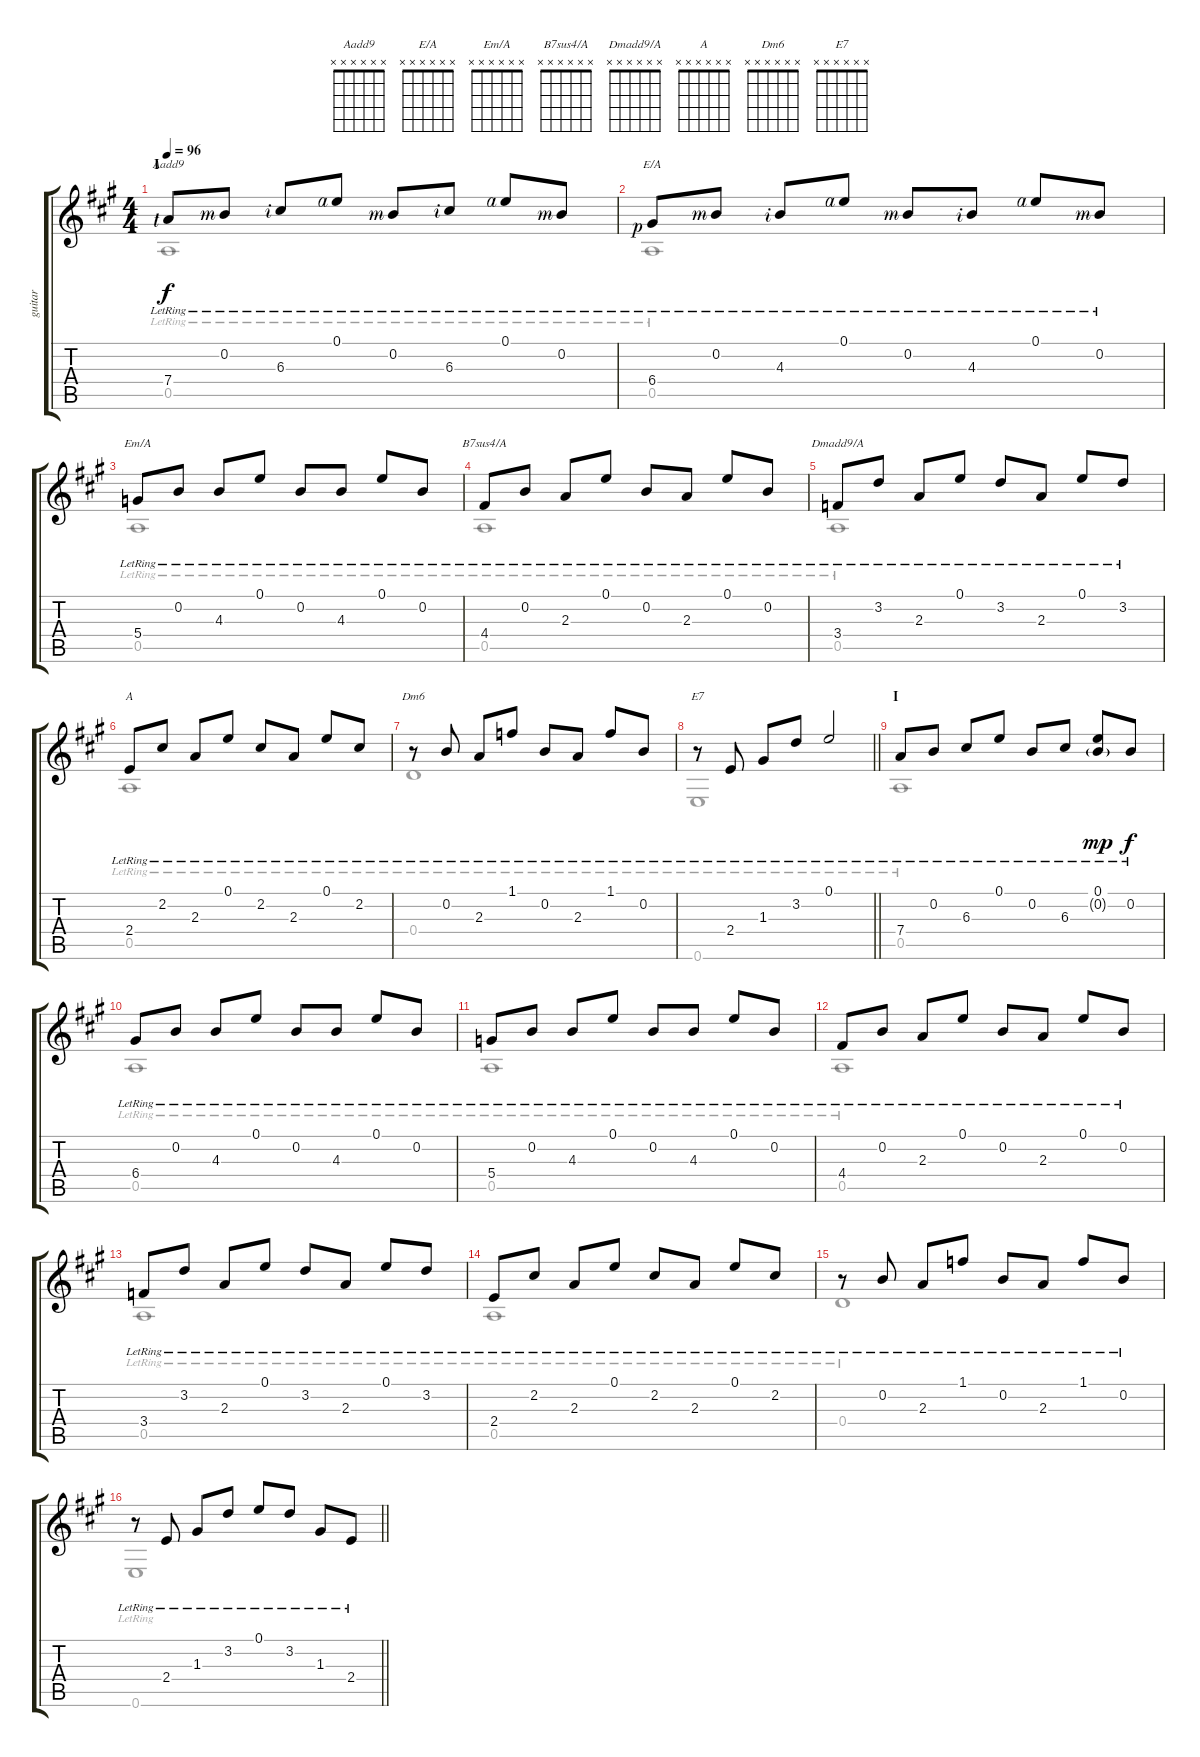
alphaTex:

\track ("guitar" "guitar") {instrument acousticguitarnylon}
\staff {score tabs}
\tuning (E4 B3 G3 D3 A2 E2) {hide}
\chord ("Aadd9" x x x x x x)
\chord ("E/A" x x x x x x)
\chord ("Em/A" x x x x x x)
\chord ("B7sus4/A" x x x x x x)
\chord ("Dmadd9/A" x x x x x x)
\chord ("A" x x x x x x)
\chord ("Dm6" x x x x x x)
\chord ("E7" x x x x x x)
\voice
\ts (4 4)
\section ("" "I")
\tempo 96
\clef g2
\ks a
7.4{lr lf 1}.8{ch "Aadd9" dy f instrument acousticguitarnylon} 0.2{lr rf 3}.8 6.3{lr rf 2}.8 0.1{lr rf 4}.8 0.2{lr rf 3}.8 6.3{lr rf 2}.8 0.1{lr rf 4}.8 0.2{lr rf 3}.8 |
6.4{lr rf 1}.8{ch "E/A"} 0.2{lr rf 3}.8 4.3{lr rf 2}.8 0.1{lr rf 4}.8 0.2{lr rf 3}.8 4.3{lr rf 2}.8 0.1{lr rf 4}.8 0.2{lr rf 3}.8 |
5.4{lr}.8{ch "Em/A"} 0.2{lr}.8 4.3{lr}.8 0.1{lr}.8 0.2{lr}.8 4.3{lr}.8 0.1{lr}.8 0.2{lr}.8 |
4.4{lr}.8{ch "B7sus4/A"} 0.2{lr}.8 2.3{lr}.8 0.1{lr}.8 0.2{lr}.8 2.3{lr}.8 0.1{lr}.8 0.2{lr}.8 |
3.4{lr}.8{ch "Dmadd9/A"} 3.2{lr}.8 2.3{lr}.8 0.1{lr}.8 3.2{lr}.8 2.3{lr}.8 0.1{lr}.8 3.2{lr}.8 |
2.4{lr}.8{ch "A"} 2.2{lr}.8 2.3{lr}.8 0.1{lr}.8 2.2{lr}.8 2.3{lr}.8 0.1{lr}.8 2.2{lr}.8 |
r.8{ch "Dm6"} 0.2{lr}.8 2.3{lr}.8 1.1{lr}.8 0.2{lr}.8 2.3{lr}.8 1.1{lr}.8 0.2{lr}.8 |
\barLineRight lightlight
r.8{ch "E7"} 2.4{lr}.8 1.3{lr}.8 3.2{lr}.8 0.1{lr}.2 |
\section ("" "I")
7.4{lr}.8 0.2{lr}.8 6.3{lr}.8 0.1{lr}.8 0.2{lr}.8 6.3{lr}.8 (0.1{lr} 0.2{g lr}).8{dy mp} 0.2{lr}.8{dy f} |
6.4{lr}.8 0.2{lr}.8 4.3{lr}.8 0.1{lr}.8 0.2{lr}.8 4.3{lr}.8 0.1{lr}.8 0.2{lr}.8 |
5.4{lr}.8 0.2{lr}.8 4.3{lr}.8 0.1{lr}.8 0.2{lr}.8 4.3{lr}.8 0.1{lr}.8 0.2{lr}.8 |
4.4{lr}.8 0.2{lr}.8 2.3{lr}.8 0.1{lr}.8 0.2{lr}.8 2.3{lr}.8 0.1{lr}.8 0.2{lr}.8 |
3.4{lr}.8 3.2{lr}.8 2.3{lr}.8 0.1{lr}.8 3.2{lr}.8 2.3{lr}.8 0.1{lr}.8 3.2{lr}.8 |
2.4{lr}.8 2.2{lr}.8 2.3{lr}.8 0.1{lr}.8 2.2{lr}.8 2.3{lr}.8 0.1{lr}.8 2.2{lr}.8 |
r.8 0.2{lr}.8 2.3{lr}.8 1.1{lr}.8 0.2{lr}.8 2.3{lr}.8 1.1{lr}.8 0.2{lr}.8 |
\barLineRight lightlight
r.8 2.4{lr}.8 1.3{lr}.8 3.2{lr}.8 0.1{lr}.8 3.2{lr}.8 1.3{lr}.8 2.4{lr}.8
\voice
\clef g2
\ottava regular
\simile none
\ks a
0.5{lr}.1{dy f} |
0.5{lr}.1 |
0.5{lr}.1 |
0.5{lr}.1 |
0.5{lr}.1 |
0.5{lr}.1 |
0.4{lr}.1 |
\barLineRight lightlight
0.6{lr}.1 |
0.5{lr}.1 |
0.5{lr}.1 |
0.5{lr}.1 |
0.5{lr}.1 |
0.5{lr}.1 |
0.5{lr}.1 |
0.4{lr}.1 |
\barLineRight lightlight
0.6{lr}.1
